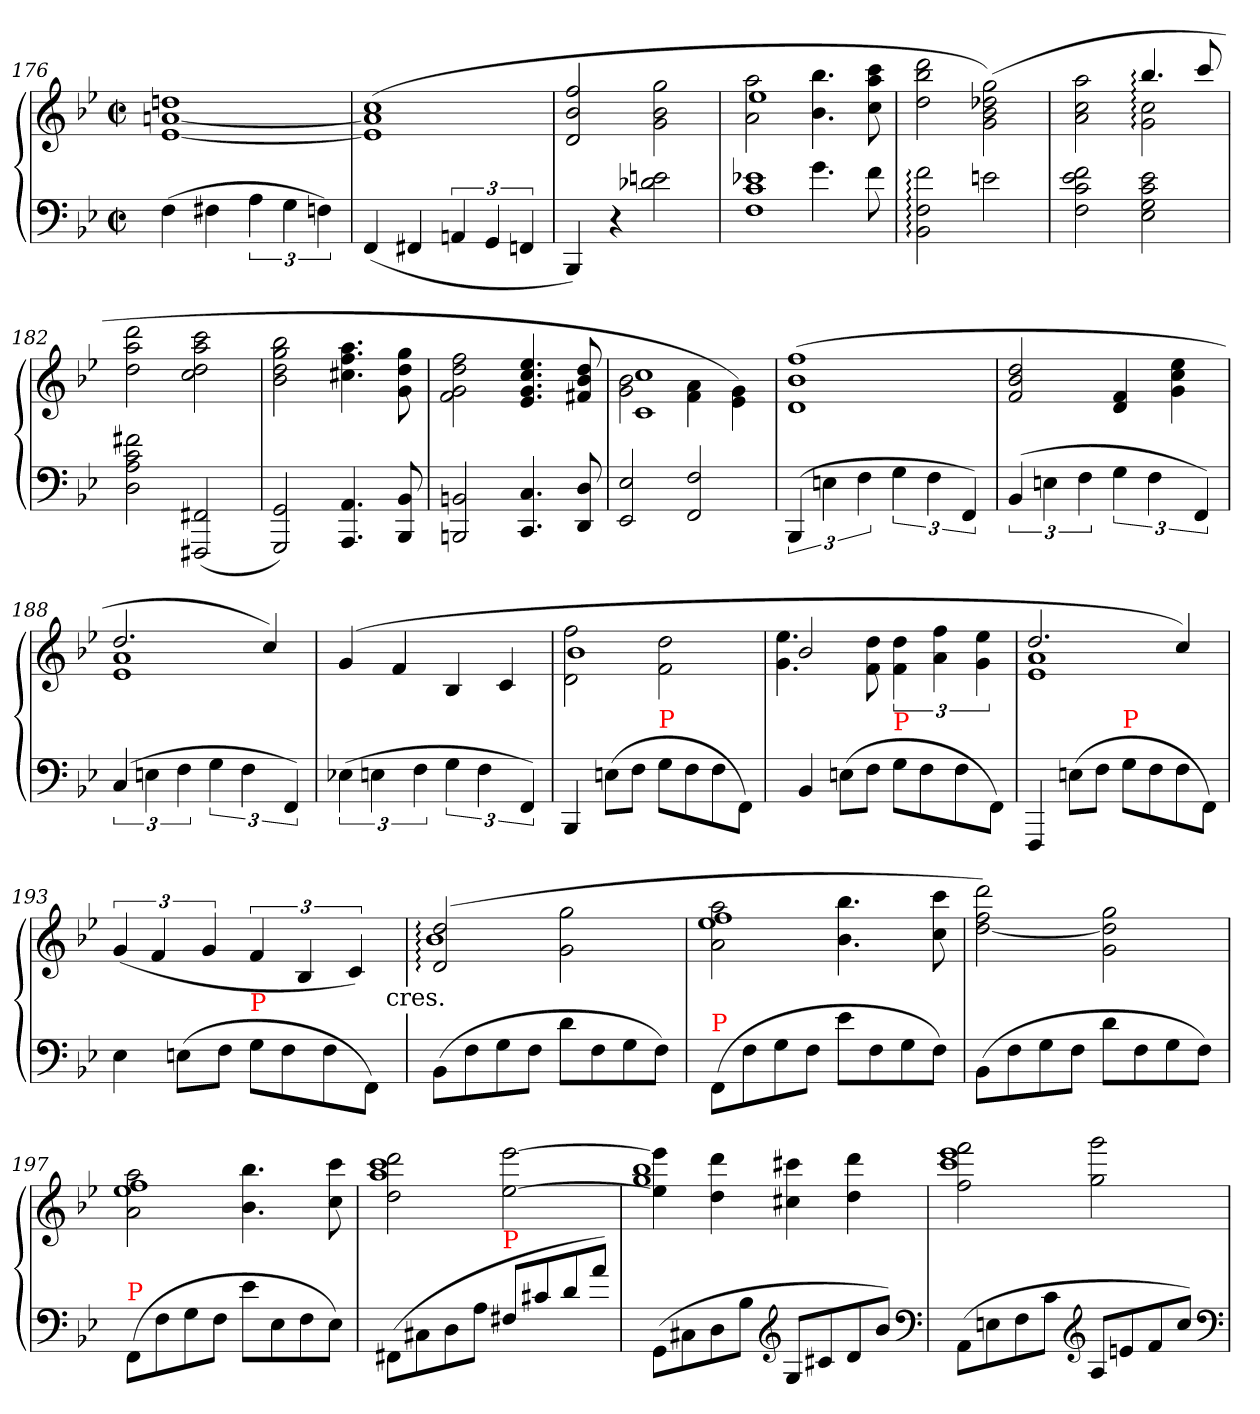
**kern	**kern
*part1	*part1
*staff2	*staff1
*clefF4	*clefG2
*k[b-e-]	*k[b-e-]
*M2/2	*M2/2
*met(c|)	*met(c|)
=176	=176
(>4F\	1ddn [1an [1e-
4F#X\	.
6A\	.
6G\	.
6Fn\)	.
=177	=177
(<4FF/	(>1cc 1a] 1e-]
4FF#X/	.
6AAn/	.
6GG/	.
6FFn/	.
=178	=178
4BBB-/)	2ff/ 2b-/ 2d/
4r	.
2en\ 2d-X\	2gg\ 2b-\ 2g\
=179	=179
*^	*^
1e-X 1c 1F	2ryy	2aa\ 2a\	1ee-
.	4.g\	4.bb-\ 4.b-\	.
.	8f\	8ccc\ 8aa\ 8cc\	.
*v	*v	*	*
*	*v	*v
=180	=180
2f:\ 2F:\ 2BB-:\	2ddd\ 2bb-\ 2dd\
2en\	(>2gg\ 2dd-X\ 2b-\ 2g\)
=181	=181
*	*^
2f\ 2e-\ 2c\ 2F\	2aa\ 2cc\ 2a\	2ryy
2e-\ 2c\ 2G\ 2E-\	4.bb-:/	2cc:\ 2g:\
.	8ccc/	.
*	*v	*v
=182	=182
2f#X\ 2c\ 2A\ 2D\	2ddd\ 2aa\ 2dd\
(<2FF#X/ 2FFF#X/	2ccc\ 2aa\ 2dd\ 2cc\
=183	=183
2GG/ 2GGG/)	2bb-\ 2gg\ 2dd\ 2b-\
4.AA/ 4.AAA/	4.aa\ 4.ff\ 4.cc#X\
8BB-/ 8BBB-/	8gg\ 8dd\ 8g\
=184	=184
2BBn/ 2BBBn/	2ff\ 2dd\ 2g\ 2f\
4.C/ 4.CC/	4.ee-/ 4.cc/ 4.g/ 4.e-/
8D/ 8DD/	8dd/ 8b-/ 8f#X/
=185	=185
*	*^
2E-/ 2EE-/	2b-\ 2g\	1cc 1c
2F/ 2FF/	4a\ 4f\	.
.	4g\ 4e-\)	.
*	*v	*v
=186	=186
(>6BBB-/	(>1ff 1b- 1d
6En\	.
6F\	.
6G\	.
6F\	.
6FF/)	.
=187	=187
(>6BB-/	2dd/ 2b-/ 2f/
6En\	.
6F\	.
6G\	4f/ 4d/
6F\	.
.	4ee-\ 4cc\ 4g\
6FF/)	.
=188	=188
*	*^
(>6C/	2.dd/	1a 1e-
6En\	.	.
6F\	.	.
6G\	.	.
6F\	.	.
.	4cc/)	.
6FF/)	.	.
*	*v	*v
=189	=189
(>6E-X\	(>4g/
6En\	.
.	4f/
6F\	.
6G\	4B-/
6F\	.
.	4c/
6FF/)	.
=190	=190
*	*^
4BBB-/	2ff\ 2d\	1b-
(>8En\L	.	.
8FJ	.	.
!LO:TX:a:color=red:t=P	!	!
8G\L	2dd\ 2f\	.
8F\	.	.
8F\	.	.
8FF/J)	.	.
=191	=191	=191
4BB-/	2b-/	4.ee-\ 4.g\
(>8En\L	.	.
8FJ	.	8dd\ 8f\
!LO:TX:a:color=red:t=P	!	!
8G\L	2ryy	6dd\ 6f\
8F\	.	.
.	.	6ff\ 6a\
8F/	.	.
.	.	6ee-\ 6g\
8FFJ)	.	.
=192	=192	=192
4FFF/	2.dd/	1a 1e-
(>8En\L	.	.
8FJ	.	.
!LO:TX:a:color=red:t=P	!	!
8G\L	.	.
8F\	.	.
8F\	4cc/)	.
8FF/J)	.	.
=193	=193	=193
4E-\	(<6g/	2...ryy
.	6f/	.
(>8En\L	.	.
.	6g/	.
8FJ	.	.
!LO:TX:a:color=red:t=P	!	!
8G\L	6f/	.
8F\	.	.
.	6B-	.
8F	.	.
.	6c)	.
8FF/J)	.	.
!	!	!LO:TX:c:t=cres.
.	.	16ryy
=194	=194	=194
(>8BB-\L	(>2dd:/ 2d:/	1b-
8F	.	.
8G	.	.
8FJ	.	.
8d\L	2gg\ 2g\	.
8F	.	.
8G	.	.
8FJ)	.	.
=195	=195	=195
!LO:TX:a:color=red:t=P	!	!
(>8FF/L	2aa\ 2a\	1ff 1ee-
8F\	.	.
8G\	.	.
8F\J	.	.
8e-\L	4.bb-\ 4.b-\	.
8F	.	.
8G	.	.
8FJ)	8ccc\ 8cc\	.
*	*v	*v
=196	=196
(>8BB-\L	2ddd\ 2ff\ [2dd\)
8F	.
8G	.
8FJ	.
8d\L	2gg\ 2dd]\ 2g\
8F	.
8G	.
8FJ)	.
=197	=197
*	*^
!LO:TX:a:color=red:t=P	!	!
(>8FF/L	2aa\ 2a\	1ff 1ee-
8F\	.	.
8G\	.	.
8F\J	.	.
8e-\L	4.bb-\ 4.b-\	.
8E-	.	.
8F	.	.
8E-J)	8ccc\ 8cc\	.
=198	=198	=198
(>8FF#X\L	2ddd\ 2dd\	1ccc 1aa
8C#	.	.
8D	.	.
8AJ	.	.
!LO:TX:a:color=red:t=P	!	!
8F#/L	[2eee-\ [2ee-\	.
8c#/	.	.
8d/	.	.
8a\J)	.	.
=199	=199	=199
(>8GG\L	4eee-]\ 4ee-]\	1bb- 1gg
8C#X	.	.
8D	4ddd\ 4dd\	.
8B-J	.	.
*clefG2	*	*
8G/L	4ccc#X\ 4cc#X\	.
8c#X	.	.
8d	4ddd\ 4dd\	.
8b-J)	.	.
*clefF4	*	*
=200	=200	=200
(>8AA\L	2fff\ 2ff\	1eee- 1ccc
8En	.	.
8F	.	.
8cJ	.	.
*clefG2	*	*
8A/L	2ggg\ 2gg\	.
8en	.	.
8f	.	.
8ccJ)	.	.
*	*v	*v
*clefF4	*
=	=
*-	*-
